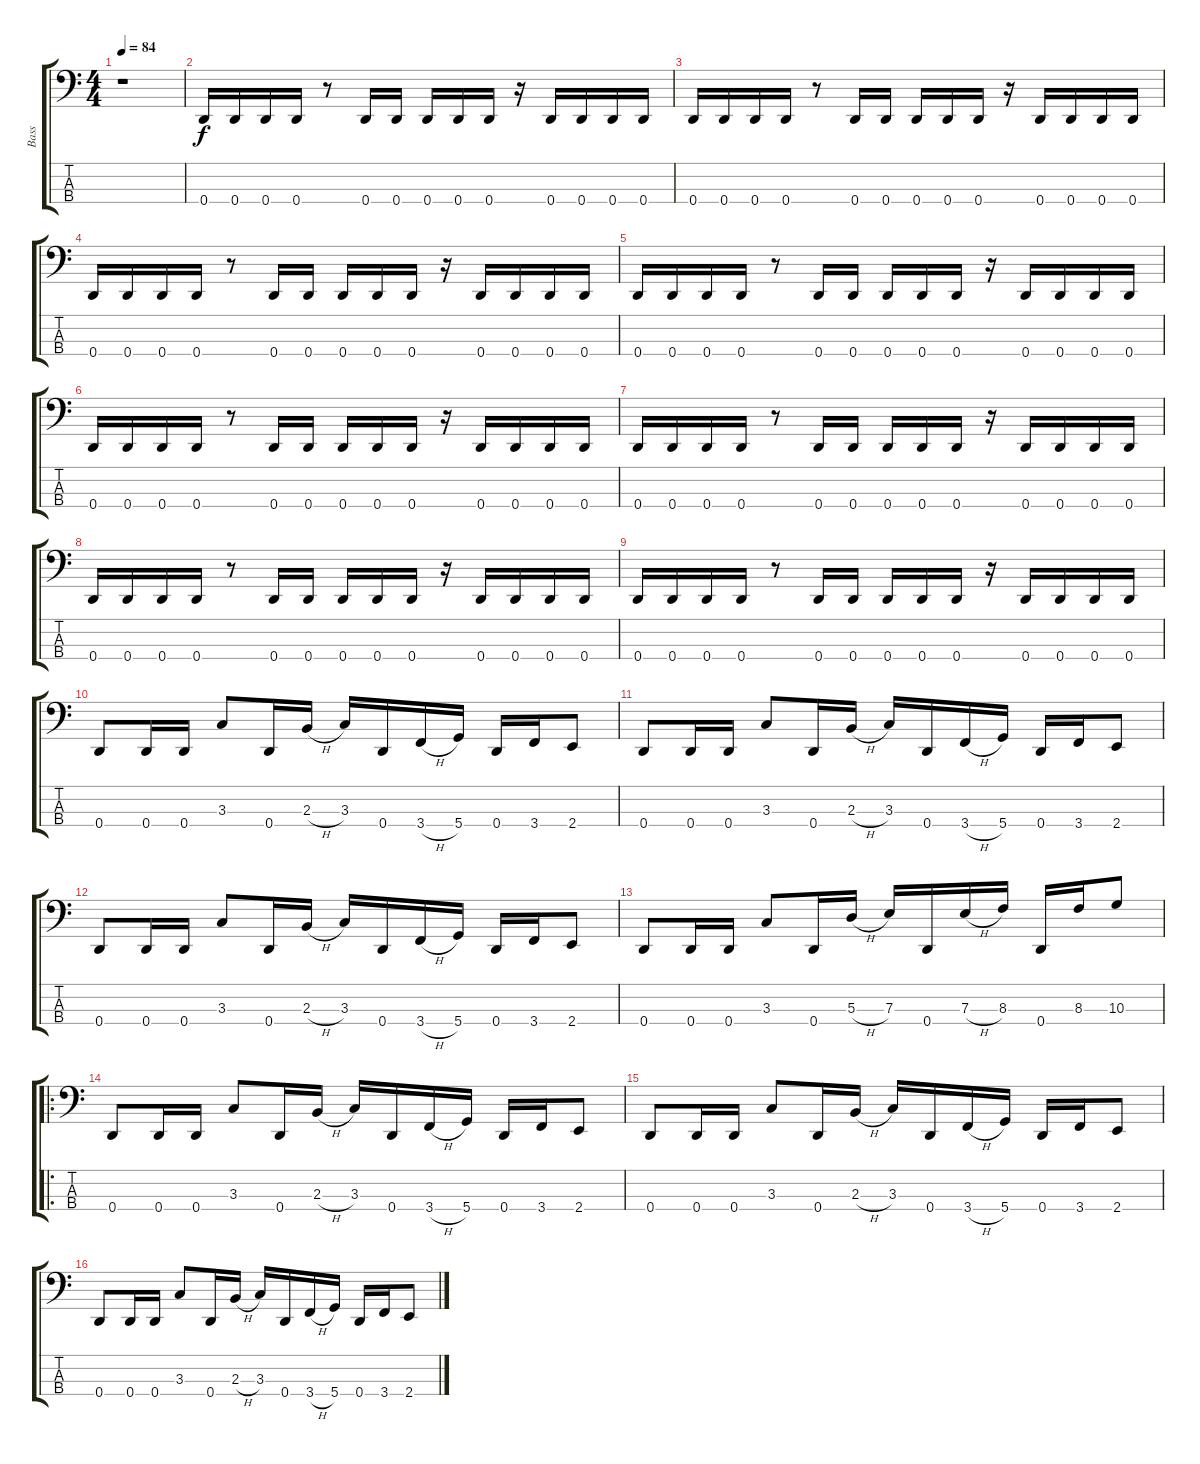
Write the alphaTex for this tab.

\track ("Bass" "Bass") {instrument electricbassfinger}
\staff {score tabs}
\tuning (G2 D2 A1 D1) {hide}
\ts (4 4)
\tempo 84
\clef f4
\ks c
r.1{dy f instrument electricbassfinger} |
0.4.16 0.4.16 0.4.16 0.4.16 r.8 0.4.16 0.4.16 0.4.16 0.4.16 0.4.16 r.16 0.4.16 0.4.16 0.4.16 0.4.16 |
0.4.16 0.4.16 0.4.16 0.4.16 r.8 0.4.16 0.4.16 0.4.16 0.4.16 0.4.16 r.16 0.4.16 0.4.16 0.4.16 0.4.16 |
0.4.16 0.4.16 0.4.16 0.4.16 r.8 0.4.16 0.4.16 0.4.16 0.4.16 0.4.16 r.16 0.4.16 0.4.16 0.4.16 0.4.16 |
0.4.16 0.4.16 0.4.16 0.4.16 r.8 0.4.16 0.4.16 0.4.16 0.4.16 0.4.16 r.16 0.4.16 0.4.16 0.4.16 0.4.16 |
0.4.16 0.4.16 0.4.16 0.4.16 r.8 0.4.16 0.4.16 0.4.16 0.4.16 0.4.16 r.16 0.4.16 0.4.16 0.4.16 0.4.16 |
0.4.16 0.4.16 0.4.16 0.4.16 r.8 0.4.16 0.4.16 0.4.16 0.4.16 0.4.16 r.16 0.4.16 0.4.16 0.4.16 0.4.16 |
0.4.16 0.4.16 0.4.16 0.4.16 r.8 0.4.16 0.4.16 0.4.16 0.4.16 0.4.16 r.16 0.4.16 0.4.16 0.4.16 0.4.16 |
0.4.16 0.4.16 0.4.16 0.4.16 r.8 0.4.16 0.4.16 0.4.16 0.4.16 0.4.16 r.16 0.4.16 0.4.16 0.4.16 0.4.16 |
0.4.8 0.4.16 0.4.16 3.3.8 0.4.16 2.3{h}.16 3.3.16 0.4.16 3.4{h}.16 5.4.16 0.4.16 3.4.16 2.4.8 |
0.4.8 0.4.16 0.4.16 3.3.8 0.4.16 2.3{h}.16 3.3.16 0.4.16 3.4{h}.16 5.4.16 0.4.16 3.4.16 2.4.8 |
0.4.8 0.4.16 0.4.16 3.3.8 0.4.16 2.3{h}.16 3.3.16 0.4.16 3.4{h}.16 5.4.16 0.4.16 3.4.16 2.4.8 |
0.4.8 0.4.16 0.4.16 3.3.8 0.4.16 5.3{h}.16 7.3.16 0.4.16 7.3{h}.16 8.3.16 0.4.16 8.3.16 10.3.8 |
\ro
0.4.8 0.4.16 0.4.16 3.3.8 0.4.16 2.3{h}.16 3.3.16 0.4.16 3.4{h}.16 5.4.16 0.4.16 3.4.16 2.4.8 |
0.4.8 0.4.16 0.4.16 3.3.8 0.4.16 2.3{h}.16 3.3.16 0.4.16 3.4{h}.16 5.4.16 0.4.16 3.4.16 2.4.8 |
0.4.8 0.4.16 0.4.16 3.3.8 0.4.16 2.3{h}.16 3.3.16 0.4.16 3.4{h}.16 5.4.16 0.4.16 3.4.16 2.4.8
